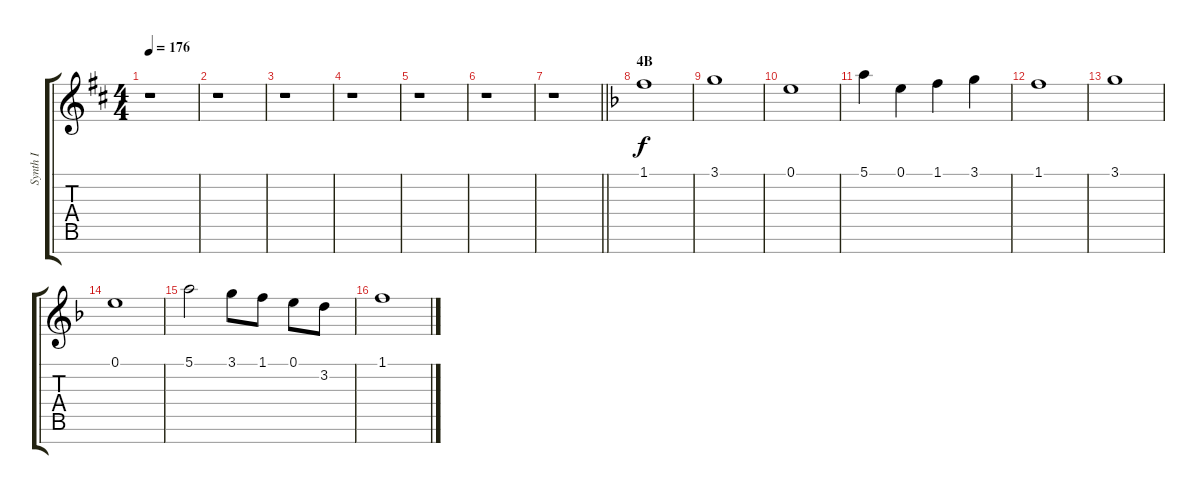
\track ("Synth I" "Synth I") {instrument pad1newage}
\staff {score tabs}
\tuning (E5 B4 G4 D4 A3 E3 B2) {hide}
\ts (4 4)
\tempo 176
\clef g2
\ks d
r.1{dy f} |
r.1 |
r.1 |
r.1 |
r.1 |
r.1 |
\barLineRight lightlight
r.1 |
\section ("" "4B")
\ks f
1.1.1 |
3.1.1 |
0.1.1 |
5.1.4 0.1.4 1.1.4 3.1.4 |
1.1.1 |
3.1.1 |
0.1.1 |
5.1.2 3.1.8 1.1.8 0.1.8 3.2.8 |
1.1.1
